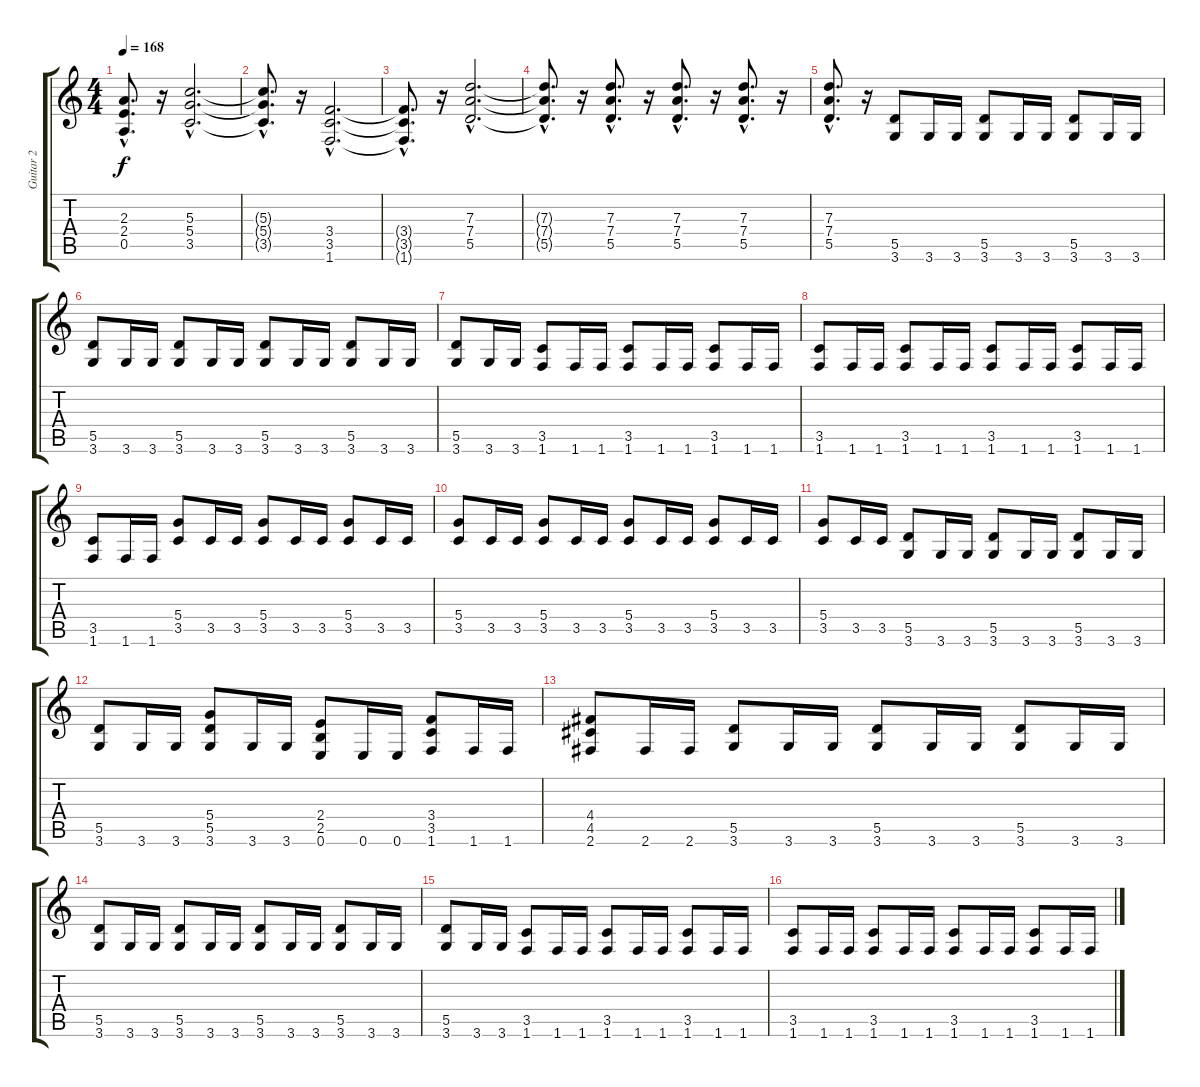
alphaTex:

\track ("Guitar 2" "Guitar 2") {instrument distortionguitar}
\staff {score tabs}
\tuning (E4 B3 G3 D3 A2 E2) {hide}
\ts (4 4)
\tempo 168
\clef g2
\ks c
(2.3{hac t} 2.4{hac t} 0.5{hac t}).8{d dy f} r.16 (5.3{hac} 5.4{hac} 3.5{hac}).2{d} |
(5.3{hac t} 5.4{hac t} 3.5{hac t}).8{d} r.16 (3.4{hac} 3.5{hac} 1.6{hac}).2{d} |
(3.4{hac t} 3.5{hac t} 1.6{hac t}).8{d} r.16 (7.3{hac} 7.4{hac} 5.5{hac}).2{d} |
(7.3{hac t} 7.4{hac t} 5.5{hac t}).8{d} r.16 (7.3{hac} 7.4{hac} 5.5{hac}).8{d} r.16 (7.3{hac} 7.4{hac} 5.5{hac}).8{d} r.16 (7.3{hac} 7.4{hac} 5.5{hac}).8{d} r.16 |
(7.3{hac} 7.4{hac} 5.5{hac}).8{d} r.16 (5.5 3.6).8 3.6.16 3.6.16 (5.5 3.6).8 3.6.16 3.6.16 (5.5 3.6).8 3.6.16 3.6.16 |
(5.5 3.6).8 3.6.16 3.6.16 (5.5 3.6).8 3.6.16 3.6.16 (5.5 3.6).8 3.6.16 3.6.16 (5.5 3.6).8 3.6.16 3.6.16 |
(5.5 3.6).8 3.6.16 3.6.16 (3.5 1.6).8 1.6.16 1.6.16 (3.5 1.6).8 1.6.16 1.6.16 (3.5 1.6).8 1.6.16 1.6.16 |
(3.5 1.6).8 1.6.16 1.6.16 (3.5 1.6).8 1.6.16 1.6.16 (3.5 1.6).8 1.6.16 1.6.16 (3.5 1.6).8 1.6.16 1.6.16 |
(3.5 1.6).8 1.6.16 1.6.16 (5.4 3.5).8 3.5.16 3.5.16 (5.4 3.5).8 3.5.16 3.5.16 (5.4 3.5).8 3.5.16 3.5.16 |
(5.4 3.5).8 3.5.16 3.5.16 (5.4 3.5).8 3.5.16 3.5.16 (5.4 3.5).8 3.5.16 3.5.16 (5.4 3.5).8 3.5.16 3.5.16 |
(5.4 3.5).8 3.5.16 3.5.16 (5.5 3.6).8 3.6.16 3.6.16 (5.5 3.6).8 3.6.16 3.6.16 (5.5 3.6).8 3.6.16 3.6.16 |
(5.5 3.6).8 3.6.16 3.6.16 (5.4 5.5 3.6).8 3.6.16 3.6.16 (2.4 2.5 0.6).8 0.6.16 0.6.16 (3.4 3.5 1.6).8 1.6.16 1.6.16 |
(4.4 4.5 2.6).8 2.6.16 2.6.16 (5.5 3.6).8 3.6.16 3.6.16 (5.5 3.6).8 3.6.16 3.6.16 (5.5 3.6).8 3.6.16 3.6.16 |
(5.5 3.6).8 3.6.16 3.6.16 (5.5 3.6).8 3.6.16 3.6.16 (5.5 3.6).8 3.6.16 3.6.16 (5.5 3.6).8 3.6.16 3.6.16 |
(5.5 3.6).8 3.6.16 3.6.16 (3.5 1.6).8 1.6.16 1.6.16 (3.5 1.6).8 1.6.16 1.6.16 (3.5 1.6).8 1.6.16 1.6.16 |
(3.5 1.6).8 1.6.16 1.6.16 (3.5 1.6).8 1.6.16 1.6.16 (3.5 1.6).8 1.6.16 1.6.16 (3.5 1.6).8 1.6.16 1.6.16
